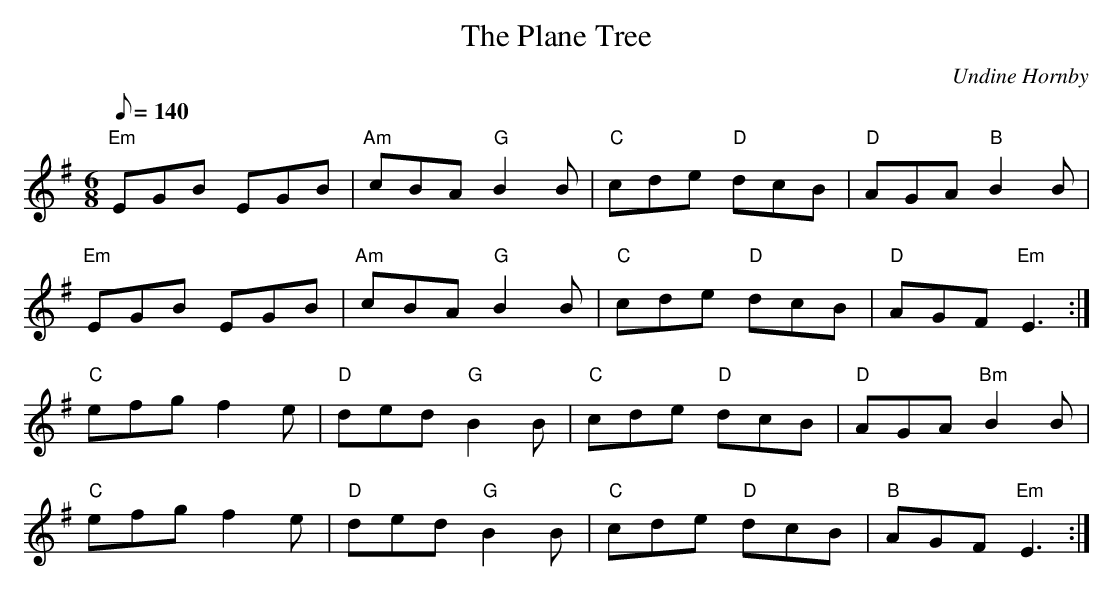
X:1
T: Plane Tree, The
C: Undine Hornby
M: 6/8
L: 1/8
Q: 140
K: Emin
"Em" EGB EGB| "Am" cBA "G" B2 B| "C" cde "D" dcB| "D" AGA "B" B2 B |
   "Em" EGB EGB| "Am" cBA "G" B2 B| "C" cde "D" dcB| "D" AGF "Em" E3:|
"C" efg f2 e| "D" ded "G" B2 B | "C" cde "D" dcB| "D" AGA "Bm" B2 B|
   "C" efg f2 e| "D" ded "G" B2 B | "C" cde "D" dcB| "B" AGF "Em" E3:|
